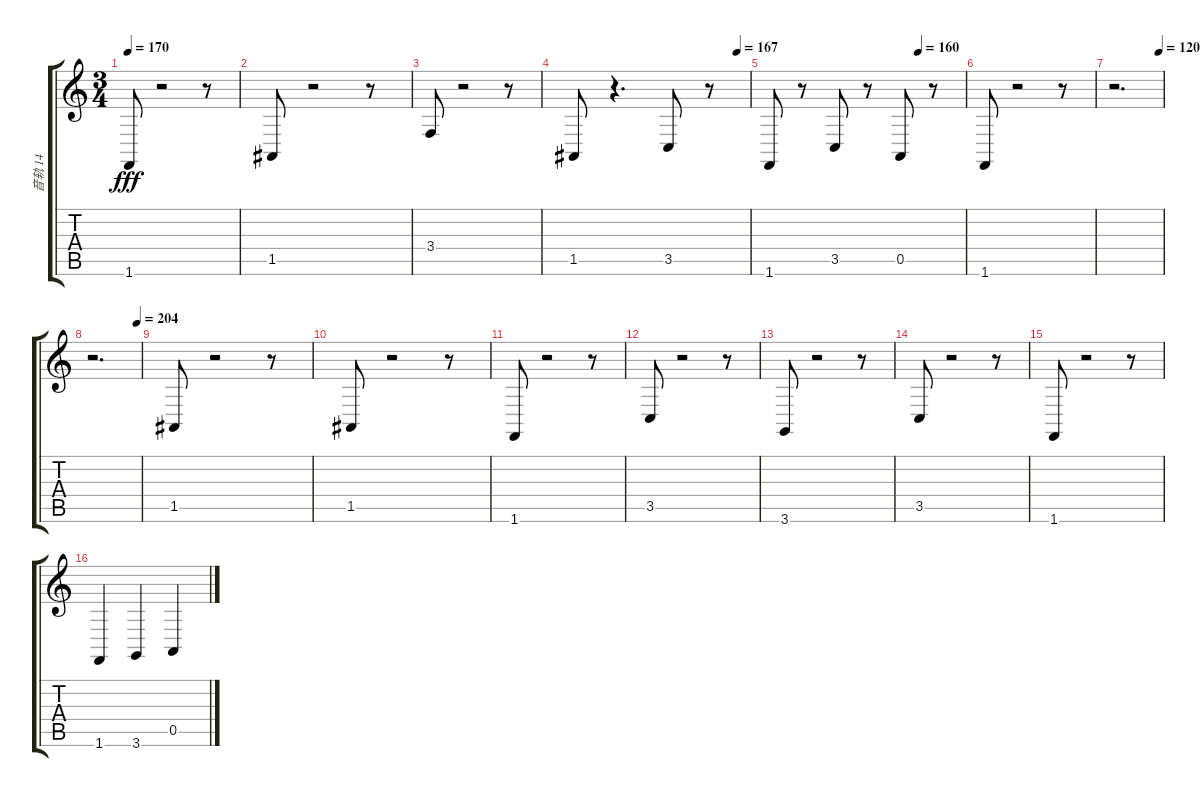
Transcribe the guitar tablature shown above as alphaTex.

\track ("音轨 14" "音轨 14") {instrument stringensemble1}
\staff {score tabs}
\tuning (E4 B3 G3 D3 A2 E2) {hide}
\ts (3 4)
\tempo 170
\clef g2
\ks c
1.6.8{dy fff} r.2 r.8 |
1.5.8 r.2 r.8 |
3.4.8 r.2 r.8 |
\tempo (167 0.9305555555555556)
1.5.8 r.4{d} 3.5.8 r.8 |
\tempo (160 0.7638888888888888)
1.6.8 r.8 3.5.8 r.8 0.5.8 r.8 |
1.6.8 r.2 r.8 |
\tempo (120 0.9305555555555556)
r.2{d} |
\tempo (204 0.9305555555555556)
r.2{d} |
1.5.8 r.2 r.8 |
1.5.8 r.2 r.8 |
1.6.8 r.2 r.8 |
3.5.8 r.2 r.8 |
3.6.8 r.2 r.8 |
3.5.8 r.2 r.8 |
1.6.8 r.2 r.8 |
1.6.4 3.6.4 0.5.4
